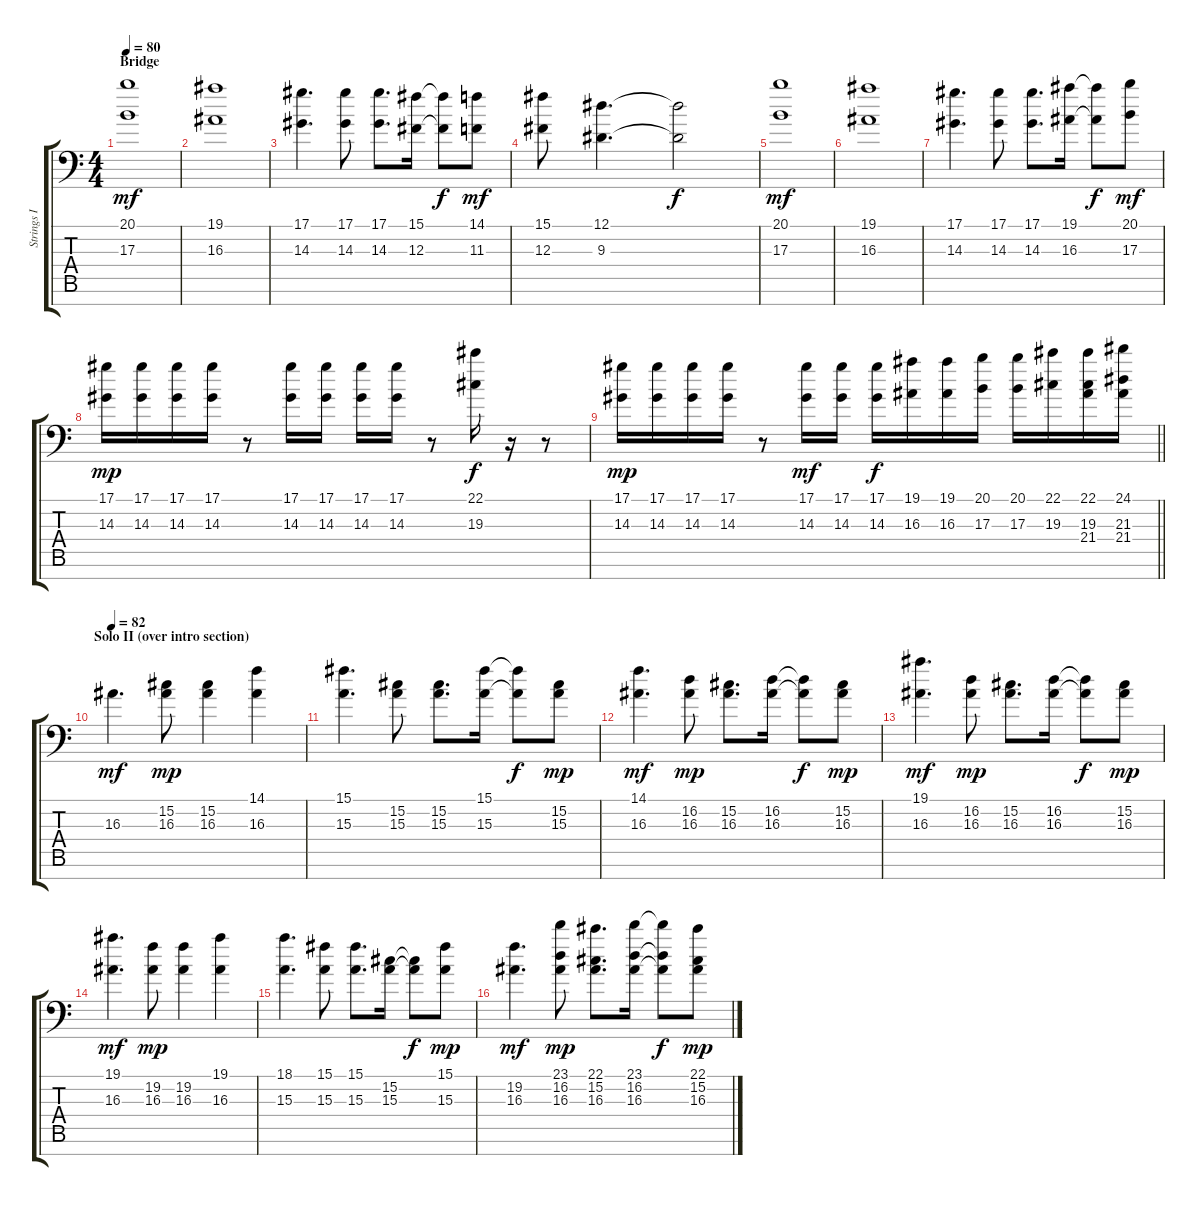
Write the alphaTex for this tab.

\track ("Strings I" "Strings I") {instrument stringensemble1}
\staff {score tabs}
\tuning (Eb4 Bb3 Gb3 Db3 Ab2 Eb2 Bb1) {hide}
\ts (4 4)
\section ("" "Bridge")
\tempo 80
\clef f4
\ks c
(20.1 17.3).1{dy mf} |
(19.1 16.3).1 |
(17.1 14.3).4{d} (17.1 14.3).8 (17.1 14.3).8{d} (15.1 12.3).16 (15.1{t} 12.3{t}).8{dy f} (14.1 11.3).8{dy mf} |
(15.1 12.3).8 (12.1 9.3).4{d} (12.1{t} 9.3{t}).2{dy f} |
(20.1 17.3).1{dy mf} |
(19.1 16.3).1 |
(17.1 14.3).4{d} (17.1 14.3).8 (17.1 14.3).8{d} (19.1 16.3).16 (19.1{t} 16.3{t}).8{dy f} (20.1 17.3).8{dy mf} |
(17.1 14.3).16{dy mp} (17.1 14.3).16 (17.1 14.3).16 (17.1 14.3).16 r.8 (17.1 14.3).16 (17.1 14.3).16 (17.1 14.3).16 (17.1 14.3).16 r.8 (22.1 19.3).16{dy f} r.16 r.8 |
\barLineRight lightlight
(17.1 14.3).16{dy mp} (17.1 14.3).16 (17.1 14.3).16 (17.1 14.3).16 r.8 (17.1 14.3).16{dy mf} (17.1 14.3).16 (17.1 14.3).16{dy f} (19.1 16.3).16 (19.1 16.3).16 (20.1 17.3).16 (20.1 17.3).16 (22.1 19.3).16 (22.1 19.3 21.4).16 (24.1 21.3 21.4).16 |
\section ("" "Solo II (over intro section)")
\tempo 82
16.3.4{d dy mf volume 13} (15.2 16.3).8{dy mp} (15.2 16.3).4 (14.1 16.3).4 |
(15.1 15.3).4{d} (15.2 15.3).8 (15.2 15.3).8{d} (15.1 15.3).16 (15.1{t} 15.3{t}).8{dy f} (15.2 15.3).8{dy mp} |
(14.1 16.3).4{d dy mf} (16.2 16.3).8{dy mp} (15.2 16.3).8{d} (16.2 16.3).16 (16.2{t} 16.3{t}).8{dy f} (15.2 16.3).8{dy mp} |
(19.1 16.3).4{d dy mf} (16.2 16.3).8{dy mp} (15.2 16.3).8{d} (16.2 16.3).16 (16.2{t} 16.3{t}).8{dy f} (15.2 16.3).8{dy mp} |
(19.1 16.3).4{d dy mf} (19.2 16.3).8{dy mp} (19.2 16.3).4 (19.1 16.3).4 |
(18.1 15.3).4{d} (15.1 15.3).8 (15.1 15.3).8{d} (15.2 15.3).16 (15.2{t} 15.3{t}).8{dy f} (15.1 15.3).8{dy mp} |
(19.2 16.3).4{d dy mf} (23.1 16.2 16.3).8{dy mp} (22.1 15.2 16.3).8{d} (23.1 16.2 16.3).16 (23.1{t} 16.2{t} 16.3{t}).8{dy f} (22.1 15.2 16.3).8{dy mp}
